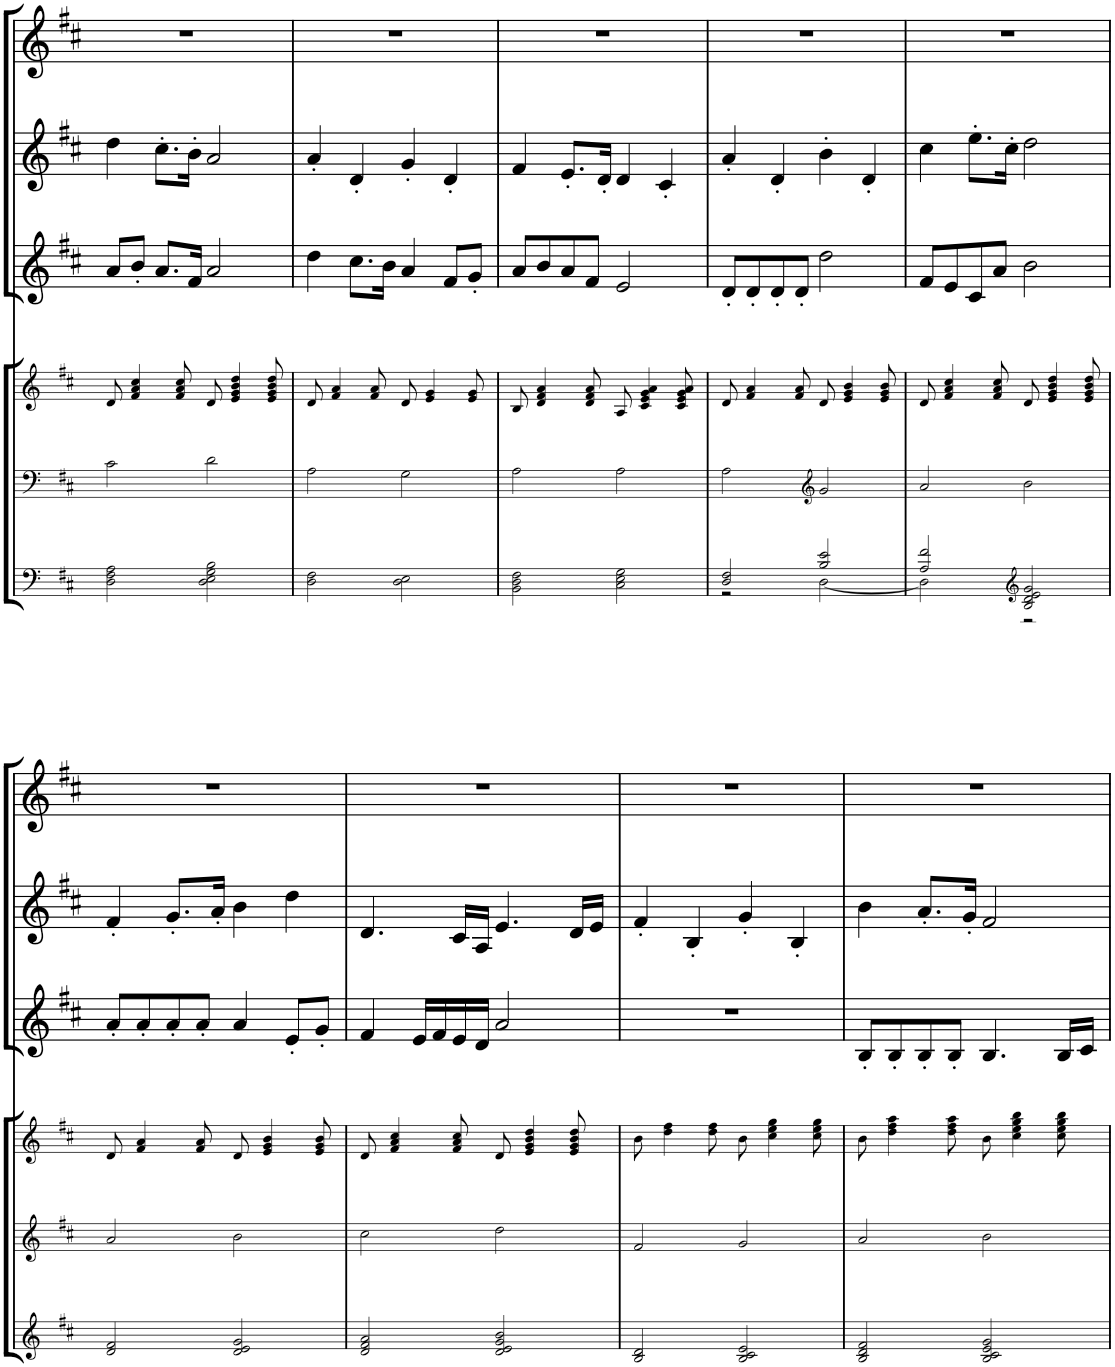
**kern	**kern	**kern	**kern	**kern	**kern
*part5	*part5	*part4	*part3	*part2	*part1
*staff6	*staff5	*staff4	*staff3	*staff2	*staff1
*I"Piano	*	*I"Piano	*I"Piano	*I"Piano	*I"Piano
*I'Pno	*	*I'Pno	*I'Pno	*I'Pno	*I'Pno
!!LO:PB:g=z
*clefF4	*clefG2	*clefG2	*clefG2	*clefG2	*clefG2
*k[f#c#]	*k[f#c#]	*k[f#c#]	*k[f#c#]	*k[f#c#]	*k[f#c#]
*M4/4	*M4/4	*M4/4	*M4/4	*M4/4	*M4/4
=11	=11	=11	=11	=11	=11
2D\ 2F#\ 2A\	2c#\	8d/	8a/L	4dd\	1r
.	.	4f#/ 4a/ 4cc#/	8b'/J	.	.
.	.	.	8.a/L	8.cc#'\L	.
.	.	8f#/ 8a/ 8cc#/	.	.	.
.	.	.	16f#/Jk	16b'\Jk	.
2D\ 2E\ 2G\ 2B\	2d\	8d/	2a/	2a/	.
.	.	4e/ 4g/ 4b/ 4dd/	.	.	.
.	.	8e/ 8g/ 8b/ 8dd/	.	.	.
=12	=12	=12	=12	=12	=12
2D\ 2F#\	2A\	8d/	4dd\	4a'/	1r
.	.	4f#/ 4a/	.	.	.
.	.	.	8.cc#\L	4d'/	.
.	.	8f#/ 8a/	.	.	.
.	.	.	16b\Jk	.	.
2D\ 2E\	2G\	8d/	4a/	4g'/	.
.	.	4e/ 4g/	.	.	.
.	.	.	8f#/L	4d'/	.
.	.	8e/ 8g/	8g'/J	.	.
=13	=13	=13	=13	=13	=13
2BB\ 2D\ 2F#\	2A\	8B/	8a/L	4f#/	1r
.	.	4d/ 4f#/ 4a/	8b/	.	.
.	.	.	8a/	8.e'/L	.
.	.	8d/ 8f#/ 8a/	8f#/J	.	.
.	.	.	.	16d'/Jk	.
2C#\ 2E\ 2G\	2A\	8A/	2e/	4d/	.
.	.	4c#/ 4e/ 4g/ 4a/	.	.	.
.	.	.	.	4c#'/	.
.	.	8c#/ 8e/ 8g/ 8a/	.	.	.
=14	=14	=14	=14	=14	=14
*^	*	*	*	*	*
2D/ 2F#/	2r	2A\	8d/	8d'/L	4a'/	1r
.	.	.	4f#/ 4a/	8d'/	.	.
.	.	.	.	8d'/	4d'/	.
.	.	.	8f#/ 8a/	8d'/J	.	.
*	*	*clefG2	*	*	*	*
2B/ 2e/	[2D\	2g/	8d/	2dd\	4b'\	.
.	.	.	4e/ 4g/ 4b/	.	.	.
.	.	.	.	.	4d'/	.
.	.	.	8e/ 8g/ 8b/	.	.	.
=15	=15	=15	=15	=15	=15	=15
2A/ 2f#/	2D\]	2a/	8d/	8f#/L	4cc#\	1r
.	.	.	4f#/ 4a/ 4cc#/	8e/	.	.
.	.	.	.	8c#/	8.ee'\L	.
.	.	.	8f#/ 8a/ 8cc#/	8a/J	.	.
.	.	.	.	.	16cc#'\Jk	.
*clefG2	*	*	*	*	*	*
2B/ 2d/ 2e/ 2g/	2r	2b\	8d/	2b\	2dd\	.
.	.	.	4e/ 4g/ 4b/ 4dd/	.	.	.
.	.	.	8e/ 8g/ 8b/ 8dd/	.	.	.
*v	*v	*	*	*	*	*
!!LO:LB:g=z
=16	=16	=16	=16	=16	=16
2d/ 2f#/	2a/	8d/	8a'/L	4f#'/	1r
.	.	4f#/ 4a/	8a'/	.	.
.	.	.	8a'/	8.g'/L	.
.	.	8f#/ 8a/	8a'/J	.	.
.	.	.	.	16a'/Jk	.
2d/ 2e/ 2g/	2b\	8d/	4a/	4b\	.
.	.	4e/ 4g/ 4b/	.	.	.
.	.	.	8e'/L	4dd\	.
.	.	8e/ 8g/ 8b/	8g'/J	.	.
=17	=17	=17	=17	=17	=17
2d/ 2f#/ 2a/	2cc#\	8d/	4f#/	4.d/	1r
.	.	4f#/ 4a/ 4cc#/	.	.	.
.	.	.	16e/LL	.	.
.	.	.	16f#/	.	.
.	.	8f#/ 8a/ 8cc#/	16e/	16c#/LL	.
.	.	.	16d/JJ	16A/JJ	.
2d/ 2e/ 2g/ 2b/	2dd\	8d/	2a/	4.e/	.
.	.	4e/ 4g/ 4b/ 4dd/	.	.	.
.	.	8e/ 8g/ 8b/ 8dd/	.	16d/LL	.
.	.	.	.	16e/JJ	.
=18	=18	=18	=18	=18	=18
2B/ 2d/	2f#/	8b\	1r	4f#'/	1r
.	.	4dd\ 4ff#\	.	.	.
.	.	.	.	4B'/	.
.	.	8dd\ 8ff#\	.	.	.
2B/ 2c#/ 2e/	2g/	8b\	.	4g'/	.
.	.	4cc#\ 4ee\ 4gg\	.	.	.
.	.	.	.	4B'/	.
.	.	8cc#\ 8ee\ 8gg\	.	.	.
=19	=19	=19	=19	=19	=19
2B/ 2d/ 2f#/	2a/	8b\	8B'/L	4b\	1r
.	.	4dd\ 4ff#\ 4aa\	8B'/	.	.
.	.	.	8B'/	8.a'/L	.
.	.	8dd\ 8ff#\ 8aa\	8B'/J	.	.
.	.	.	.	16g'/Jk	.
2B/ 2c#/ 2e/ 2g/	2b\	8b\	4.B/	2f#/	.
.	.	4cc#\ 4ee\ 4gg\ 4bb\	.	.	.
.	.	8cc#\ 8ee\ 8gg\ 8bb\	16B/LL	.	.
.	.	.	16c#/JJ	.	.
=	=	=	=	=	=
*-	*-	*-	*-	*-	*-
